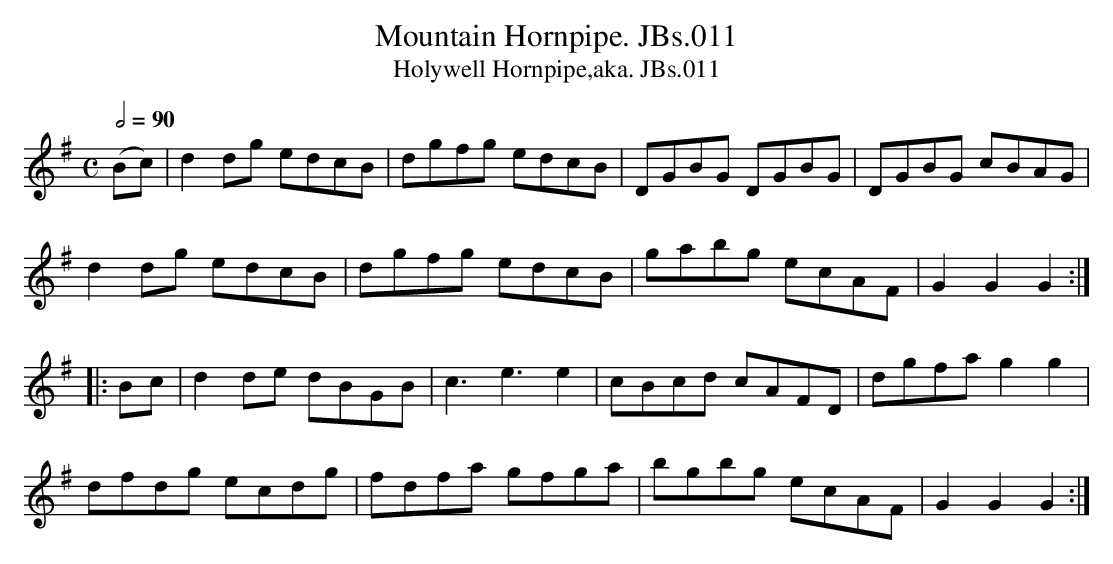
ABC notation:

X:1
T:Mountain Hornpipe. JBs.011
T:Holywell Hornpipe,aka. JBs.011
L:1/8
M:C
Q:1/2=90
K:G
(Bc)|d2dg edcB|dgfg edcB|DGBG DGBG|DGBG cBAG|!
d2dg edcB|dgfg edcB|gabg ecAF|G2G2G2:|!
|:Bc|d2de dBGB|c3e3e2|cBcd cAFD|dgfa g2g2|!
dfdg ecdg|fdfa gfga|bgbg ecAF|G2G2G2:|
